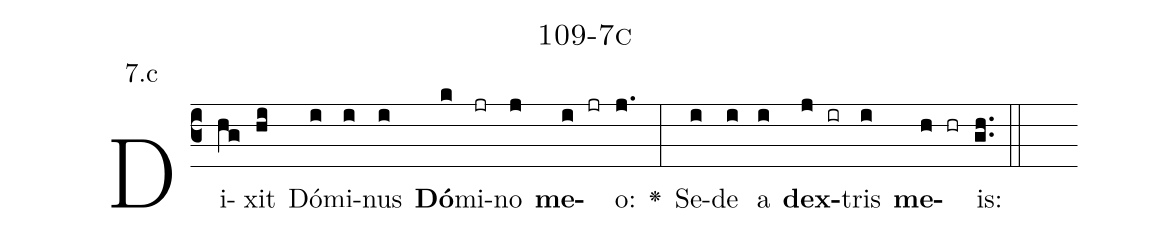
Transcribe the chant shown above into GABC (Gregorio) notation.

name: 109-7c;
annotation: 7.c;
%%
(c3)Di(hg)xit(hi) Dó(i)mi(i)nus(i) <b>Dó</b>(k)mi(jr)no(j) <b>me</b>(i jr)o:(j.) <v>\greheightstar</v>(:) Se(i)de(i) a(i) <b>dex</b>(j ir)tris(i) <b>me</b>(h hr)is:(gh..) (::)


%E(i) u(i) o(j) u(i) a(h) e.(gh..) (::)
